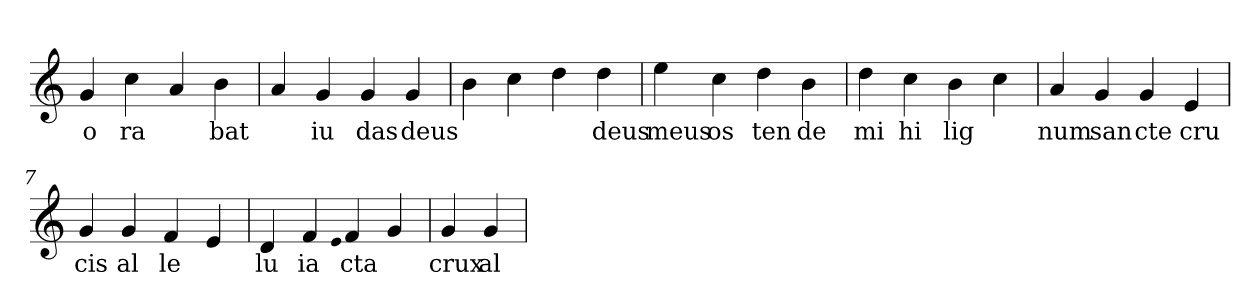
**kern	**text
*part1	*part1
*staff1	*staff1
*clefG2	*
=1	=1
4g	o
4cc	ra
4a	.
4b	bat
=2	=2
4a	.
4g	iu
4g	das
4g	deus
=3	=3
4b	.
4cc	.
4dd	.
4dd	deus
=4	=4
4ee	meus
4cc	os
4dd	ten
4b	de
=5	=5
4dd	mi
4cc	hi
4b	lig
4cc	.
=6	=6
4a	num
4g	san
4g	cte
4e	cru
=7	=7
4g	cis
4g	al
4f	le
4e	.
=8	=8
4d	lu
4f	ia
qqe	.
4f	cta
4g	.
=9	=9
4g	crux
4g	al
=	=
*-	*-
